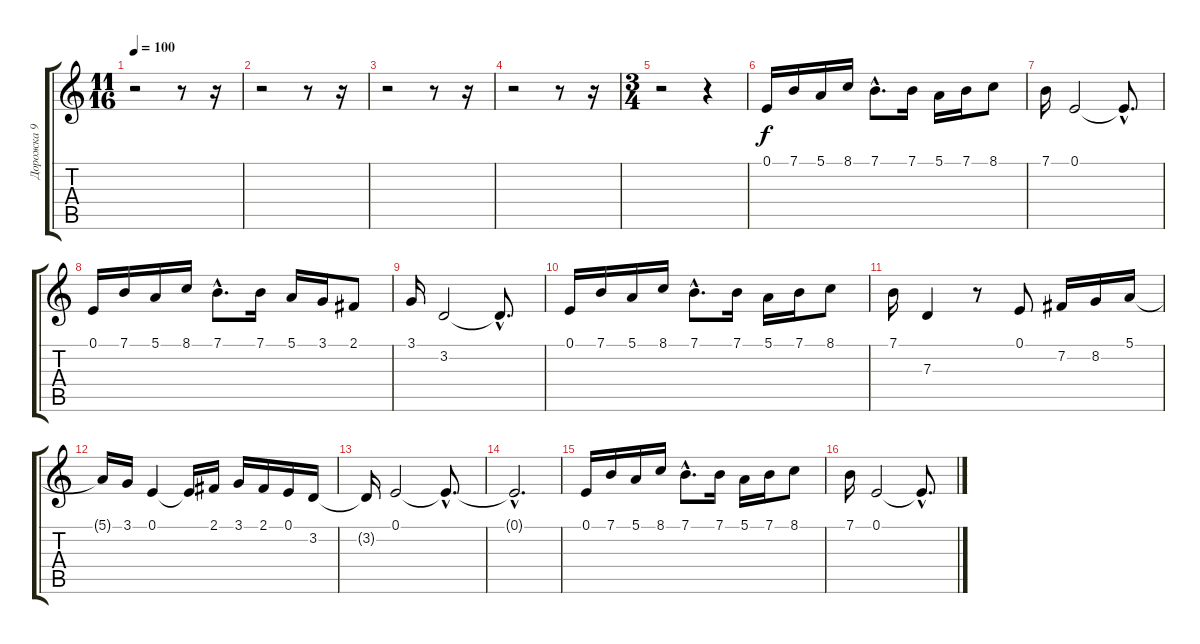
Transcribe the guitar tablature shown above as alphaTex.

\track ("Дорожка 9" "Дорожка 9") {instrument trumpet}
\staff {score tabs}
\tuning (E4 B3 G3 D3 A2 E2) {hide}
\ts (11 16)
\tempo 100
\clef g2
\ks c
r.2{dy f} r.8 r.16 |
r.2 r.8 r.16 |
r.2 r.8 r.16 |
r.2 r.8 r.16 |
\ts (3 4)
r.2 r.4 |
0.1.16 7.1.16 5.1.16 8.1.16 7.1{hac}.8{d} 7.1.16 5.1.16 7.1.16 8.1.8 |
7.1.16 0.1.2 0.1{hac t}.8{d} |
0.1.16 7.1.16 5.1.16 8.1.16 7.1{hac}.8{d} 7.1.16 5.1.16 3.1.16 2.1.8 |
3.1.16 3.2.2 3.2{hac t}.8{d} |
0.1.16 7.1.16 5.1.16 8.1.16 7.1{hac}.8{d} 7.1.16 5.1.16 7.1.16 8.1.8 |
7.1.16 7.3.4 r.8 0.1.8 7.2.16 8.2.16 5.1.16 |
5.1{t}.16 3.1.16 0.1.4 0.1{t}.16 2.1.16 3.1.16 2.1.16 0.1.16 3.2.16 |
3.2{t}.16 0.1.2 0.1{hac t}.8{d} |
0.1{hac t}.2{d} |
0.1.16 7.1.16 5.1.16 8.1.16 7.1{hac}.8{d} 7.1.16 5.1.16 7.1.16 8.1.8 |
7.1.16 0.1.2 0.1{hac t}.8{d}
